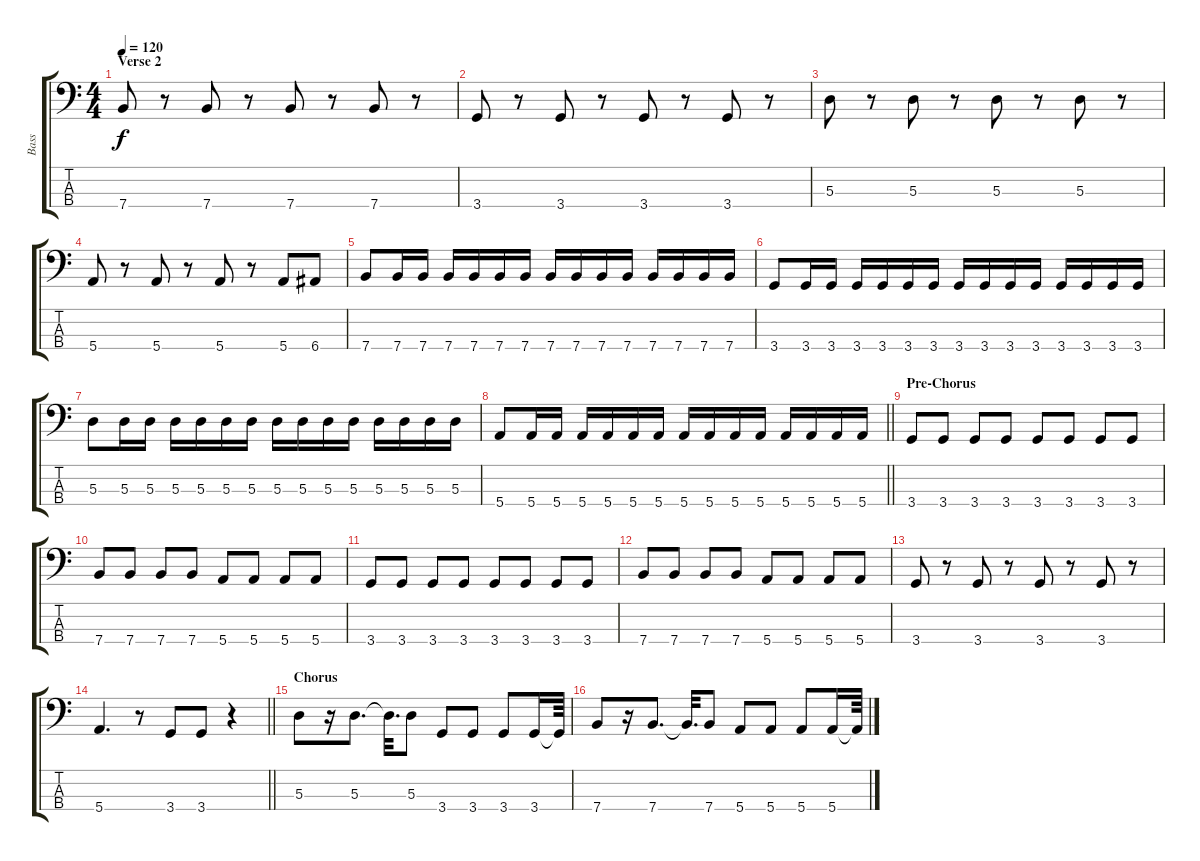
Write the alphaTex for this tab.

\track ("Bass" "Bass") {instrument electricbassfinger}
\staff {score tabs}
\tuning (G2 D2 A1 E1) {hide}
\ts (4 4)
\section ("" "Verse 2")
\tempo 120
\clef f4
\ks c
7.4.8{dy f} r.8 7.4.8 r.8 7.4.8 r.8 7.4.8 r.8 |
3.4.8 r.8 3.4.8 r.8 3.4.8 r.8 3.4.8 r.8 |
5.3.8 r.8 5.3.8 r.8 5.3.8 r.8 5.3.8 r.8 |
5.4.8 r.8 5.4.8 r.8 5.4.8 r.8 5.4.8 6.4.8 |
7.4.8 7.4.16 7.4.16 7.4.16 7.4.16 7.4.16 7.4.16 7.4.16 7.4.16 7.4.16 7.4.16 7.4.16 7.4.16 7.4.16 7.4.16 |
3.4.8 3.4.16 3.4.16 3.4.16 3.4.16 3.4.16 3.4.16 3.4.16 3.4.16 3.4.16 3.4.16 3.4.16 3.4.16 3.4.16 3.4.16 |
5.3.8 5.3.16 5.3.16 5.3.16 5.3.16 5.3.16 5.3.16 5.3.16 5.3.16 5.3.16 5.3.16 5.3.16 5.3.16 5.3.16 5.3.16 |
\barLineRight lightlight
5.4.8 5.4.16 5.4.16 5.4.16 5.4.16 5.4.16 5.4.16 5.4.16 5.4.16 5.4.16 5.4.16 5.4.16 5.4.16 5.4.16 5.4.16 |
\section ("" "Pre-Chorus")
3.4.8 3.4.8 3.4.8 3.4.8 3.4.8 3.4.8 3.4.8 3.4.8 |
7.4.8 7.4.8 7.4.8 7.4.8 5.4.8 5.4.8 5.4.8 5.4.8 |
3.4.8 3.4.8 3.4.8 3.4.8 3.4.8 3.4.8 3.4.8 3.4.8 |
7.4.8 7.4.8 7.4.8 7.4.8 5.4.8 5.4.8 5.4.8 5.4.8 |
3.4.8 r.8 3.4.8 r.8 3.4.8 r.8 3.4.8 r.8 |
\barLineRight lightlight
5.4.4{d} r.8 3.4.8 3.4.8 r.4 |
\section ("" "Chorus")
5.3.8 r.16 5.3.8{d} 5.3{t}.32{d} 5.3.8 3.4.8 3.4.8 3.4.8 3.4.16 3.4{t}.64 |
7.4.8 r.16 7.4.8{d} 7.4{t}.32{d} 7.4.8 5.4.8 5.4.8 5.4.8 5.4.16 5.4{t}.64
